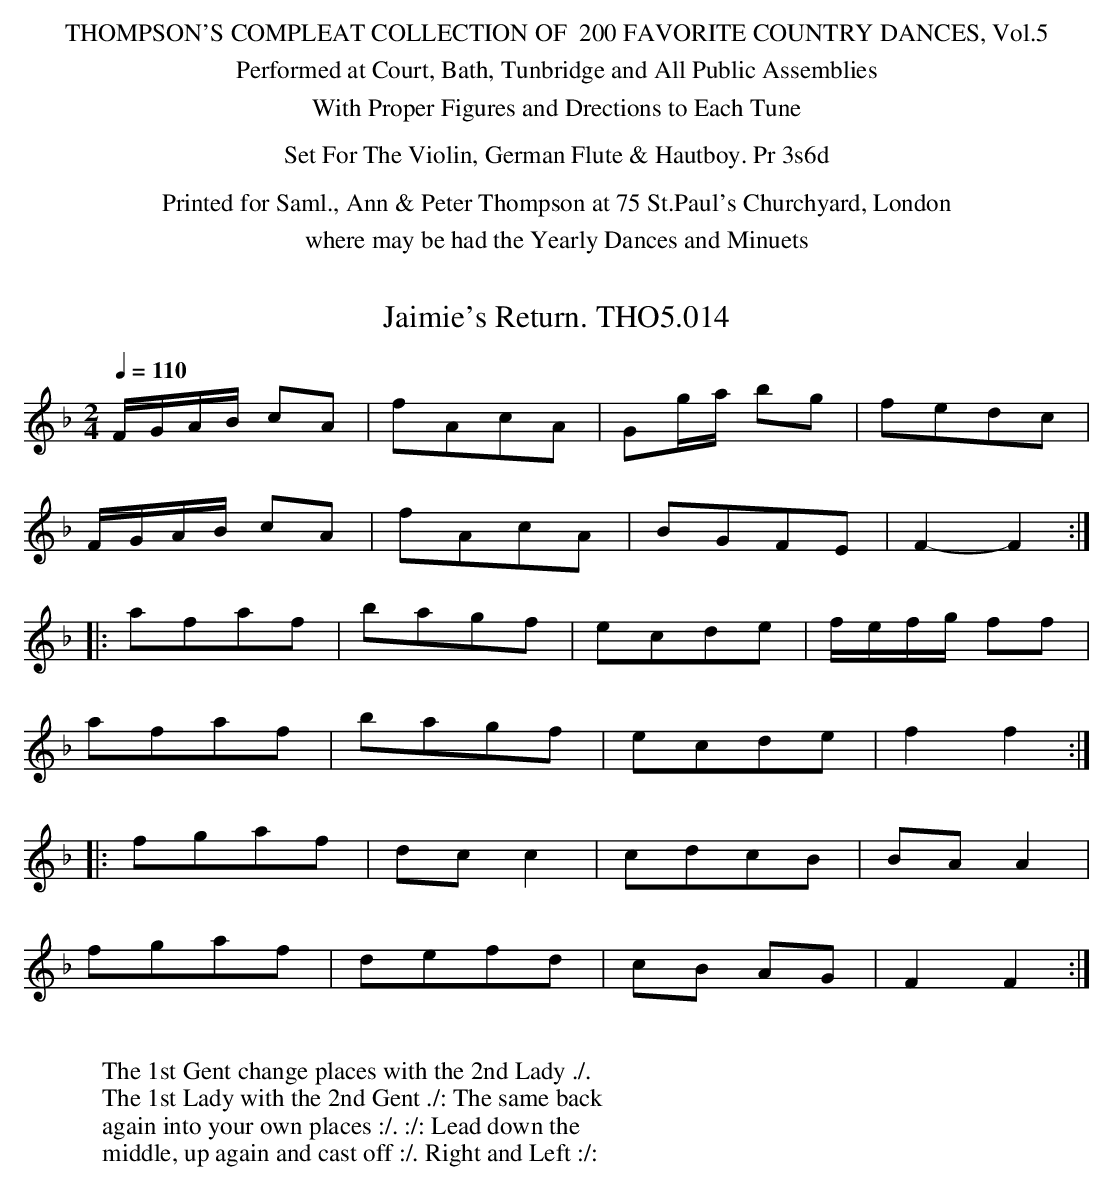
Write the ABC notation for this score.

X:1
T:Jaimie's Return. THO5.014
M:2/4
L:1/8
Q:1/4=110
K:F
F/G/A/B/ cA|fAcA|Gg/a/ bg|fedc|
F/G/A/B/ cA|fAcA|BGFE|F2- F2:|
|:afaf|bagf|ecde|f/e/f/g/ ff|
afaf|bagf|ecde|f2f2:|
|:fgaf|dc c2|cdcB|BA A2|
fgaf|defd|cB AG|F2F2:|
W:
W:The 1st Gent change places with the 2nd Lady ./.
W:The 1st Lady with the 2nd Gent ./: The same back
W:again into your own places :/. :/: Lead down the
W:middle, up again and cast off :/. Right and Left :/:
